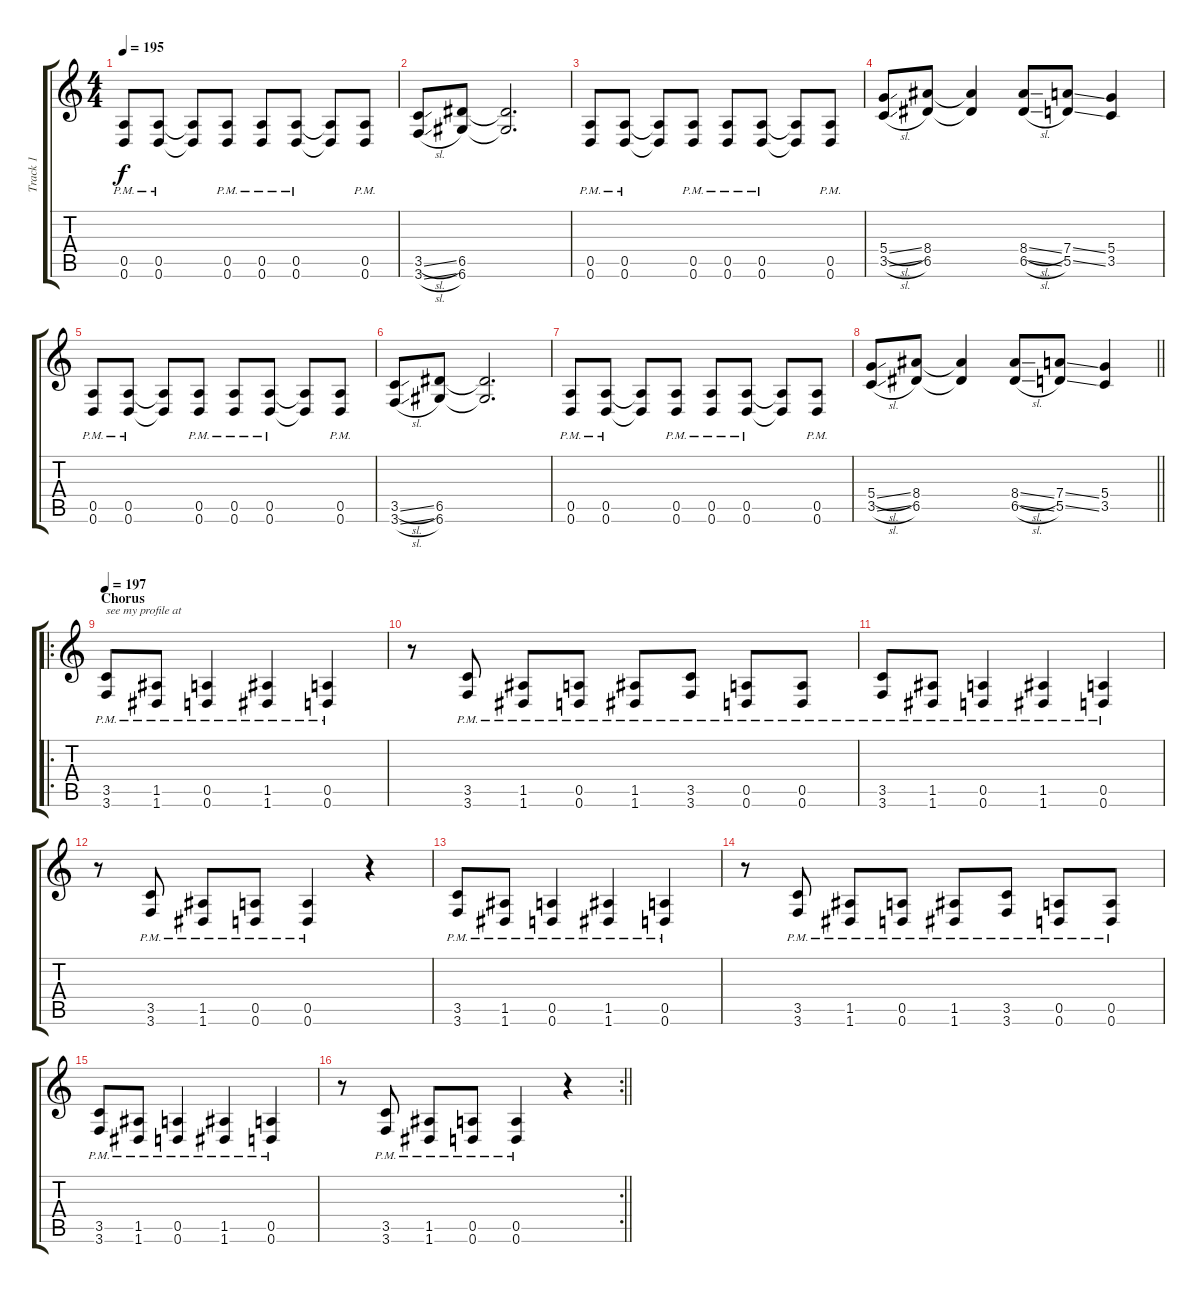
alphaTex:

\track ("Track 1" "Track 1") {instrument distortionguitar}
\staff {score tabs}
\tuning (E4 B3 G3 D3 A2 D2) {hide}
\ts (4 4)
\tempo 195
\clef g2
\ks c
(0.5{pm} 0.6{pm}).8{dy f} (0.5{pm} 0.6{pm}).8 (0.5{t} 0.6{t}).8 (0.5{pm} 0.6{pm}).8 (0.5{pm} 0.6{pm}).8 (0.5{pm} 0.6{pm}).8 (0.5{t} 0.6{t}).8 (0.5{pm} 0.6{pm}).8 |
(3.5{sl} 3.6{sl}).8 (6.5 6.6).8 (6.5{t} 6.6{t}).2{d} |
(0.5{pm} 0.6{pm}).8 (0.5{pm} 0.6{pm}).8 (0.5{t} 0.6{t}).8 (0.5{pm} 0.6{pm}).8 (0.5{pm} 0.6{pm}).8 (0.5{pm} 0.6{pm}).8 (0.5{t} 0.6{t}).8 (0.5{pm} 0.6{pm}).8 |
(5.4{sl} 3.5{sl}).8 (8.4 6.5).8 (8.4{t} 6.5{t}).4 (8.4{sl} 6.5{sl}).8 (7.4{ss} 5.5{ss}).8 (5.4 3.5).4 |
(0.5{pm} 0.6{pm}).8 (0.5{pm} 0.6{pm}).8 (0.5{t} 0.6{t}).8 (0.5{pm} 0.6{pm}).8 (0.5{pm} 0.6{pm}).8 (0.5{pm} 0.6{pm}).8 (0.5{t} 0.6{t}).8 (0.5{pm} 0.6{pm}).8 |
(3.5{sl} 3.6{sl}).8 (6.5 6.6).8 (6.5{t} 6.6{t}).2{d} |
(0.5{pm} 0.6{pm}).8 (0.5{pm} 0.6{pm}).8 (0.5{t} 0.6{t}).8 (0.5{pm} 0.6{pm}).8 (0.5{pm} 0.6{pm}).8 (0.5{pm} 0.6{pm}).8 (0.5{t} 0.6{t}).8 (0.5{pm} 0.6{pm}).8 |
\barLineRight lightlight
(5.4{sl} 3.5{sl}).8 (8.4 6.5).8 (8.4{t} 6.5{t}).4 (8.4{sl} 6.5{sl}).8 (7.4{ss} 5.5{ss}).8 (5.4 3.5).4 |
\ro
\section ("" "Chorus")
\tempo 197
(3.5{pm} 3.6{pm}).8{txt "see my profile at"} (1.5{pm} 1.6{pm}).8 (0.5{pm} 0.6{pm}).4 (1.5{pm} 1.6{pm}).4 (0.5{pm} 0.6{pm}).4 |
r.8 (3.5{pm} 3.6{pm}).8 (1.5{pm} 1.6{pm}).8 (0.5{pm} 0.6{pm}).8 (1.5{pm} 1.6{pm}).8 (3.5{pm} 3.6{pm}).8 (0.5{pm} 0.6{pm}).8 (0.5{pm} 0.6{pm}).8 |
(3.5{pm} 3.6{pm}).8 (1.5{pm} 1.6{pm}).8 (0.5{pm} 0.6{pm}).4 (1.5{pm} 1.6{pm}).4 (0.5{pm} 0.6{pm}).4 |
r.8 (3.5{pm} 3.6{pm}).8 (1.5{pm} 1.6{pm}).8 (0.5{pm} 0.6{pm}).8 (0.5{pm} 0.6{pm}).4 r.4 |
(3.5{pm} 3.6{pm}).8 (1.5{pm} 1.6{pm}).8 (0.5{pm} 0.6{pm}).4 (1.5{pm} 1.6{pm}).4 (0.5{pm} 0.6{pm}).4 |
r.8 (3.5{pm} 3.6{pm}).8 (1.5{pm} 1.6{pm}).8 (0.5{pm} 0.6{pm}).8 (1.5{pm} 1.6{pm}).8 (3.5{pm} 3.6{pm}).8 (0.5{pm} 0.6{pm}).8 (0.5{pm} 0.6{pm}).8 |
(3.5{pm} 3.6{pm}).8 (1.5{pm} 1.6{pm}).8 (0.5{pm} 0.6{pm}).4 (1.5{pm} 1.6{pm}).4 (0.5{pm} 0.6{pm}).4 |
\rc 2
\barLineRight lightlight
r.8 (3.5{pm} 3.6{pm}).8 (1.5{pm} 1.6{pm}).8 (0.5{pm} 0.6{pm}).8 (0.5{pm} 0.6{pm}).4 r.4
